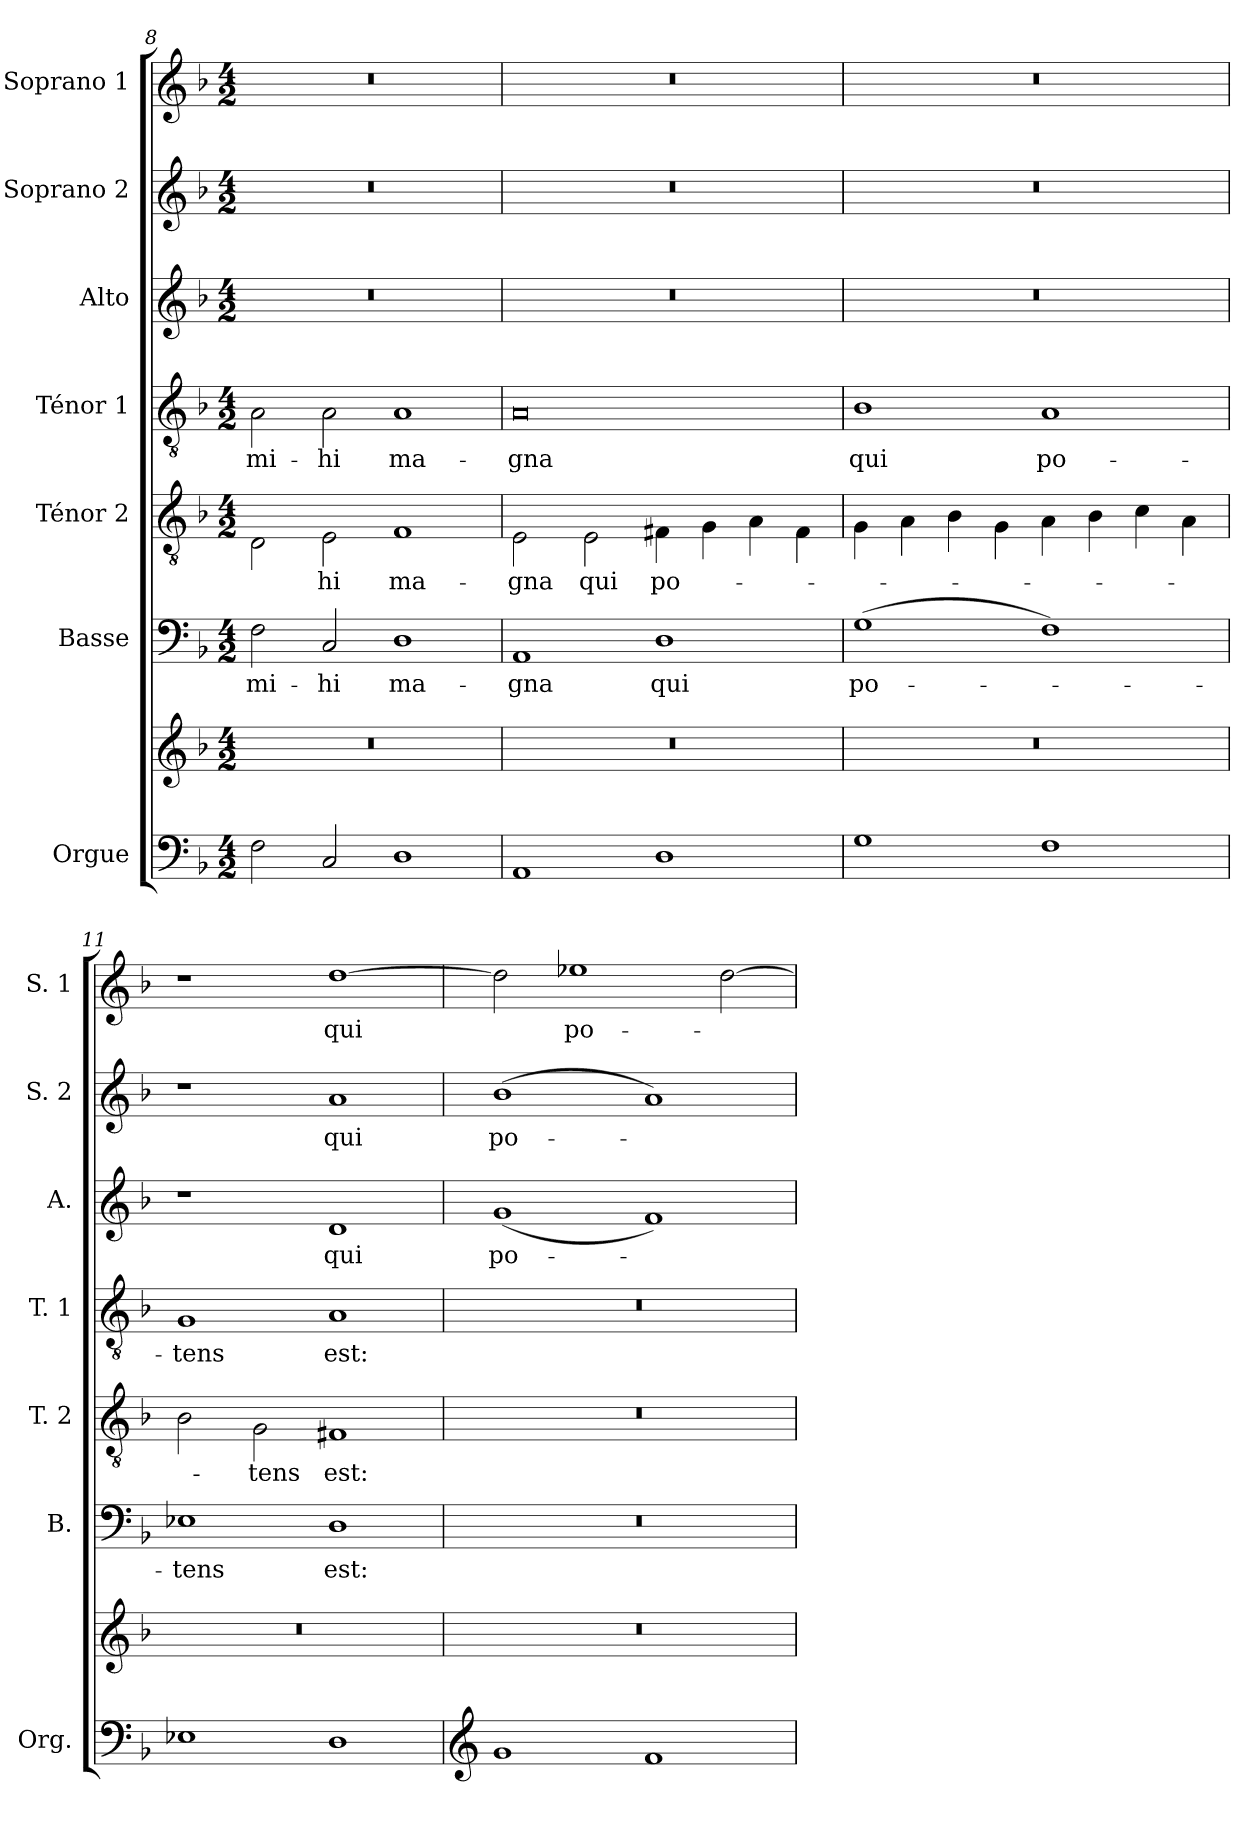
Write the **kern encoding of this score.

**kern	**kern	**kern	**text	**kern	**text	**kern	**text	**kern	**text	**kern	**text	**kern	**text
*part7	*part7	*part6	*part6	*part5	*part5	*part4	*part4	*part3	*part3	*part2	*part2	*part1	*part1
*staff8	*staff7	*staff6	*staff6	*staff5	*staff5	*staff4	*staff4	*staff3	*staff3	*staff2	*staff2	*staff1	*staff1
*I"Orgue	*	*I"Basse	*	*I"Ténor 2	*	*I"Ténor 1	*	*I"Alto	*	*I"Soprano 2	*	*I"Soprano 1	*
*I'Org.	*	*I'B.	*	*I'T. 2	*	*I'T. 1	*	*I'A.	*	*I'S. 2	*	*I'S. 1	*
*clefF4	*clefG2	*clefF4	*	*clefGv2	*	*clefGv2	*	*clefG2	*	*clefG2	*	*clefG2	*
*k[b-]	*k[b-]	*k[b-]	*	*k[b-]	*	*k[b-]	*	*k[b-]	*	*k[b-]	*	*k[b-]	*
*M4/2	*M4/2	*M4/2	*	*M4/2	*	*M4/2	*	*M4/2	*	*M4/2	*	*M4/2	*
=8	=8	=8	=8	=8	=8	=8	=8	=8	=8	=8	=8	=8	=8
!	!	!	!LO:LY:b	!	!	!	!LO:LY:b	!	!	!	!	!	!
2F\	0r	2F\	mi-	2D\	.	2A\	mi-	0r	.	0r	.	0r	.
!	!	!	!LO:LY:b	!	!LO:LY:b	!	!LO:LY:b	!	!	!	!	!	!
2C/	.	2C/	-hi	2E\	-hi	2A\	-hi	.	.	.	.	.	.
!	!	!	!LO:LY:b	!	!LO:LY:b	!	!LO:LY:b	!	!	!	!	!	!
1D	.	1D	ma-	1F	ma-	1A	ma-	.	.	.	.	.	.
!!LO:PB:g=z
=9	=9	=9	=9	=9	=9	=9	=9	=9	=9	=9	=9	=9	=9
!	!	!	!LO:LY:b	!	!LO:LY:b	!	!LO:LY:b	!	!	!	!	!	!
1AA	0r	1AA	-gna	2E\	-gna	0A	-gna	0r	.	0r	.	0r	.
!	!	!	!	!	!LO:LY:b	!	!	!	!	!	!	!	!
.	.	.	.	2E\	qui	.	.	.	.	.	.	.	.
!	!	!	!LO:LY:b	!	!LO:LY:b	!	!	!	!	!	!	!	!
1D	.	1D	qui	4F#X\	po-	.	.	.	.	.	.	.	.
.	.	.	.	4G\	.	.	.	.	.	.	.	.	.
.	.	.	.	4A\	.	.	.	.	.	.	.	.	.
.	.	.	.	4F#\	.	.	.	.	.	.	.	.	.
=10	=10	=10	=10	=10	=10	=10	=10	=10	=10	=10	=10	=10	=10
!	!	!	!LO:LY:b	!	!	!	!LO:LY:b	!	!	!	!	!	!
1G	0r	(>1G	po-	4G\	.	1B-	qui	0r	.	0r	.	0r	.
.	.	.	.	4A\	.	.	.	.	.	.	.	.	.
.	.	.	.	4B-\	.	.	.	.	.	.	.	.	.
.	.	.	.	4G\	.	.	.	.	.	.	.	.	.
!	!	!	!	!	!	!	!LO:LY:b	!	!	!	!	!	!
1F	.	1F)	.	4A\	.	1A	po-	.	.	.	.	.	.
.	.	.	.	4B-\	.	.	.	.	.	.	.	.	.
.	.	.	.	4c\	.	.	.	.	.	.	.	.	.
.	.	.	.	4A\	.	.	.	.	.	.	.	.	.
=11	=11	=11	=11	=11	=11	=11	=11	=11	=11	=11	=11	=11	=11
!	!	!	!LO:LY:b	!	!	!	!LO:LY:b	!	!	!	!	!	!
1E-X	0r	1E-X	-tens	2B-\	.	1G	-tens	1r	.	1r	.	1r	.
!	!	!	!	!	!LO:LY:b	!	!	!	!	!	!	!	!
.	.	.	.	2G\	-tens	.	.	.	.	.	.	.	.
!	!	!	!LO:LY:b	!	!LO:LY:b	!	!LO:LY:b	!	!LO:LY:b	!	!LO:LY:b	!	!LO:LY:b
1D	.	1D	est:	1F#X	est:	1A	est:	1d	qui	1a	qui	[>1dd	qui
=12	=12	=12	=12	=12	=12	=12	=12	=12	=12	=12	=12	=12	=12
*clefG2	*	*	*	*	*	*	*	*	*	*	*	*	*
!	!	!	!	!	!	!	!	!	!LO:LY:b	!	!LO:LY:b	!	!
1g	0r	0r	.	0r	.	0r	.	(<1g	po-	(<1b-	po-	2dd\]	.
!	!	!	!	!	!	!	!	!	!	!	!	!	!LO:LY:b
.	.	.	.	.	.	.	.	.	.	.	.	1ee-X	po-
1f	.	.	.	.	.	.	.	1f)	.	1a)	.	.	.
.	.	.	.	.	.	.	.	.	.	.	.	[>2dd\	.
=	=	=	=	=	=	=	=	=	=	=	=	=	=
*-	*-	*-	*-	*-	*-	*-	*-	*-	*-	*-	*-	*-	*-
